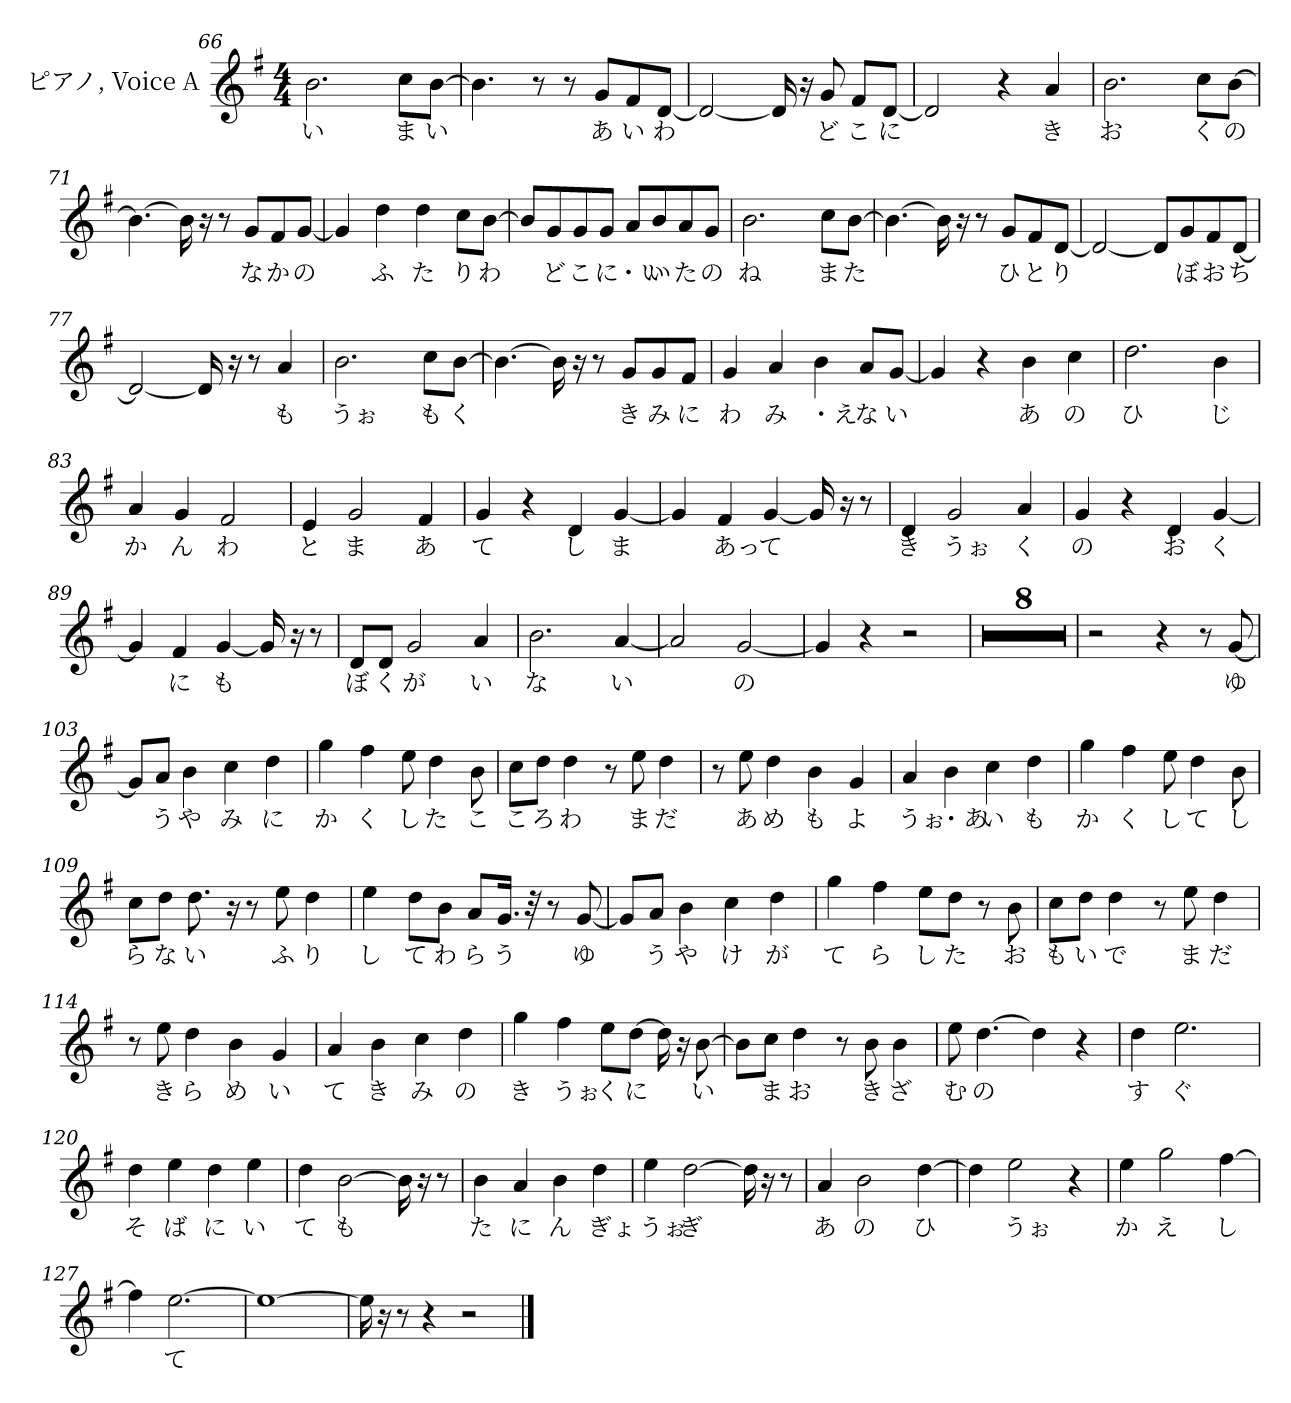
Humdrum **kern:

**kern	**text
*part1	*part1
*staff1	*staff1
*I"ピアノ, Voice A	*
!!LO:LB:g=z
*clefG2	*
*k[f#]	*
*M4/4	*
=66	=66
!	!LO:LY:b
2.b\	い
!	!LO:LY:b
8cc\L	ま
!	!LO:LY:b
[8b\J	い
=67	=67
4.b\]	.
8r	.
8r	.
!	!LO:LY:b
8g/L	あ
!	!LO:LY:b
8f#/	い
!	!LO:LY:b
[8d/J	わ
=68	=68
2d/_	.
16d/]	.
16r	.
!	!LO:LY:b
8g/	ど
!	!LO:LY:b
8f#/L	こ
!	!LO:LY:b
[8d/J	に
=69	=69
2d/]	.
4r	.
!	!LO:LY:b
4a/	き
=70	=70
!	!LO:LY:b
2.b\	お
!	!LO:LY:b
8cc\L	く
!	!LO:LY:b
[8b\J	の
=71	=71
4.b\_	.
16b\]	.
16r	.
8r	.
!	!LO:LY:b
8g/L	な
!	!LO:LY:b
8f#/	か
!	!LO:LY:b
[8g/J	の
=72	=72
4g/]	.
!	!LO:LY:b
4dd\	ふ
!	!LO:LY:b
4dd\	た
!	!LO:LY:b
8cc\L	り
!	!LO:LY:b
[8b\J	わ
!!LO:LB:g=z
=73	=73
8b/L]	.
!	!LO:LY:b
8g/	ど
!	!LO:LY:b
8g/	こ
!	!LO:LY:b
8g/J	に
!	!LO:LY:b
8a/L	・い
!	!LO:LY:b
8b/	い
!	!LO:LY:b
8a/	た
!	!LO:LY:b
8g/J	の
=74	=74
!	!LO:LY:b
2.b\	ね
!	!LO:LY:b
8cc\L	ま
!	!LO:LY:b
[8b\J	た
=75	=75
4.b\_	.
16b\]	.
16r	.
8r	.
!	!LO:LY:b
8g/L	ひ
!	!LO:LY:b
8f#/	と
!	!LO:LY:b
[8d/J	り
=76	=76
2d/_	.
8d/L]	.
!	!LO:LY:b
8g/	ぼ
!	!LO:LY:b
8f#/	お
!	!LO:LY:b
[8d/J	ち
=77	=77
2d/_	.
16d/]	.
16r	.
8r	.
!	!LO:LY:b
4a/	も
=78	=78
!	!LO:LY:b
2.b\	うぉ
!	!LO:LY:b
8cc\L	も
!	!LO:LY:b
[8b\J	く
=79	=79
4.b\_	.
16b\]	.
16r	.
8r	.
!	!LO:LY:b
8g/L	き
!	!LO:LY:b
8g/	み
!	!LO:LY:b
8f#/J	に
!!LO:LB:g=z
=80	=80
!	!LO:LY:b
4g/	わ
!	!LO:LY:b
4a/	み
!	!LO:LY:b
4b\	・え
!	!LO:LY:b
8a/L	な
!	!LO:LY:b
[8g/J	い
=81	=81
4g/]	.
4r	.
!	!LO:LY:b
4b\	あ
!	!LO:LY:b
4cc\	の
=82	=82
!	!LO:LY:b
2.dd\	ひ
!	!LO:LY:b
4b\	じ
=83	=83
!	!LO:LY:b
4a/	か
!	!LO:LY:b
4g/	ん
!	!LO:LY:b
2f#/	わ
=84	=84
!	!LO:LY:b
4e/	と
!	!LO:LY:b
2g/	ま
!	!LO:LY:b
4f#/	あ
=85	=85
!	!LO:LY:b
4g/	て
4r	.
!	!LO:LY:b
4d/	し
!	!LO:LY:b
[4g/	ま
=86	=86
4g/]	.
!	!LO:LY:b
4f#/	あっ
!	!LO:LY:b
[4g/	て
16g/]	.
16r	.
8r	.
=87	=87
!	!LO:LY:b
4d/	き
!	!LO:LY:b
2g/	うぉ
!	!LO:LY:b
4a/	く
=88	=88
!	!LO:LY:b
4g/	の
4r	.
!	!LO:LY:b
4d/	お
!	!LO:LY:b
[4g/	く
!!LO:LB:g=z
=89	=89
4g/]	.
!	!LO:LY:b
4f#/	に
!	!LO:LY:b
[4g/	も
16g/]	.
16r	.
8r	.
=90	=90
!	!LO:LY:b
8d/L	ぼ
!	!LO:LY:b
8d/J	く
!	!LO:LY:b
2g/	が
!	!LO:LY:b
4a/	い
=91	=91
!	!LO:LY:b
2.b\	な
!	!LO:LY:b
[4a/	い
=92	=92
2a/]	.
!	!LO:LY:b
[2g/	の
=93	=93
4g/]	.
4r	.
2r	.
=94	=94
1r	.
=95	=95
1r	.
=96	=96
1r	.
=97	=97
1r	.
=98	=98
1r	.
=99	=99
1r	.
=100	=100
1r	.
=101	=101
1r	.
!!LO:PB:g=z
=102	=102
2r	.
4r	.
8r	.
!	!LO:LY:b
[8g/	ゆ
=103	=103
8g/L]	.
!	!LO:LY:b
8a/J	う
!	!LO:LY:b
4b\	や
!	!LO:LY:b
4cc\	み
!	!LO:LY:b
4dd\	に
=104	=104
!	!LO:LY:b
4gg\	か
!	!LO:LY:b
4ff#\	く
!	!LO:LY:b
8ee\	し
!	!LO:LY:b
4dd\	た
!	!LO:LY:b
8b\	こ
=105	=105
!	!LO:LY:b
8cc\L	こ
!	!LO:LY:b
8dd\J	ろ
!	!LO:LY:b
4dd\	わ
8r	.
!	!LO:LY:b
8ee\	ま
!	!LO:LY:b
4dd\	だ
=106	=106
8r	.
!	!LO:LY:b
8ee\	あ
!	!LO:LY:b
4dd\	め
!	!LO:LY:b
4b\	も
!	!LO:LY:b
4g/	よ
=107	=107
!	!LO:LY:b
4a/	うぉ
!	!LO:LY:b
4b\	・あ
!	!LO:LY:b
4cc\	い
!	!LO:LY:b
4dd\	も
=108	=108
!	!LO:LY:b
4gg\	か
!	!LO:LY:b
4ff#\	く
!	!LO:LY:b
8ee\	し
!	!LO:LY:b
4dd\	て
!	!LO:LY:b
8b\	し
!!LO:LB:g=z
=109	=109
!	!LO:LY:b
8cc\L	ら
!	!LO:LY:b
8dd\J	な
!	!LO:LY:b
8.dd\	い
16r	.
8r	.
!	!LO:LY:b
8ee\	ふ
!	!LO:LY:b
4dd\	り
=110	=110
!	!LO:LY:b
4ee\	し
!	!LO:LY:b
8dd\L	て
!	!LO:LY:b
8b\J	わ
!	!LO:LY:b
8a/L	ら
!	!LO:LY:b
16.g/Jk	う
32r	.
8r	.
!	!LO:LY:b
[8g/	ゆ
=111	=111
8g/L]	.
!	!LO:LY:b
8a/J	う
!	!LO:LY:b
4b\	や
!	!LO:LY:b
4cc\	け
!	!LO:LY:b
4dd\	が
=112	=112
!	!LO:LY:b
4gg\	て
!	!LO:LY:b
4ff#\	ら
!	!LO:LY:b
8ee\L	し
!	!LO:LY:b
8dd\J	た
8r	.
!	!LO:LY:b
8b\	お
=113	=113
!	!LO:LY:b
8cc\L	も
!	!LO:LY:b
8dd\J	い
!	!LO:LY:b
4dd\	で
8r	.
!	!LO:LY:b
8ee\	ま
!	!LO:LY:b
4dd\	だ
=114	=114
8r	.
!	!LO:LY:b
8ee\	き
!	!LO:LY:b
4dd\	ら
!	!LO:LY:b
4b\	め
!	!LO:LY:b
4g/	い
=115	=115
!	!LO:LY:b
4a/	て
!	!LO:LY:b
4b\	き
!	!LO:LY:b
4cc\	み
!	!LO:LY:b
4dd\	の
!!LO:LB:g=z
=116	=116
!	!LO:LY:b
4gg\	き
!	!LO:LY:b
4ff#\	うぉ
!	!LO:LY:b
8ee\L	く
!	!LO:LY:b
[8dd\J	に
16dd\]	.
16r	.
!	!LO:LY:b
[8b\	い
=117	=117
8b\L]	.
!	!LO:LY:b
8cc\J	ま
!	!LO:LY:b
4dd\	お
8r	.
!	!LO:LY:b
8b\	き
!	!LO:LY:b
4b\	ざ
=118	=118
!	!LO:LY:b
8ee\	む
!	!LO:LY:b
[4.dd\	の
4dd\]	.
4r	.
=119	=119
!	!LO:LY:b
4dd\	す
!	!LO:LY:b
2.ee\	ぐ
=120	=120
!	!LO:LY:b
4dd\	そ
!	!LO:LY:b
4ee\	ば
!	!LO:LY:b
4dd\	に
!	!LO:LY:b
4ee\	い
=121	=121
!	!LO:LY:b
4dd\	て
!	!LO:LY:b
[2b\	も
16b\]	.
16r	.
8r	.
=122	=122
!	!LO:LY:b
4b\	た
!	!LO:LY:b
4a/	に
!	!LO:LY:b
4b\	ん
!	!LO:LY:b
4dd\	ぎょ
=123	=123
!	!LO:LY:b
4ee\	うぉ
!	!LO:LY:b
[2dd\	ぎ
16dd\]	.
16r	.
8r	.
!!LO:LB:g=z
=124	=124
!	!LO:LY:b
4a/	あ
!	!LO:LY:b
2b\	の
!	!LO:LY:b
[4dd\	ひ
=125	=125
4dd\]	.
!	!LO:LY:b
2ee\	うぉ
4r	.
=126	=126
!	!LO:LY:b
4ee\	か
!	!LO:LY:b
2gg\	え
!	!LO:LY:b
[4ff#\	し
=127	=127
4ff#\]	.
!	!LO:LY:b
[2.ee\	て
=128	=128
1ee_	.
=129	=129
16ee\]	.
16r	.
8r	.
4r	.
2r	.
==	==
*-	*-
